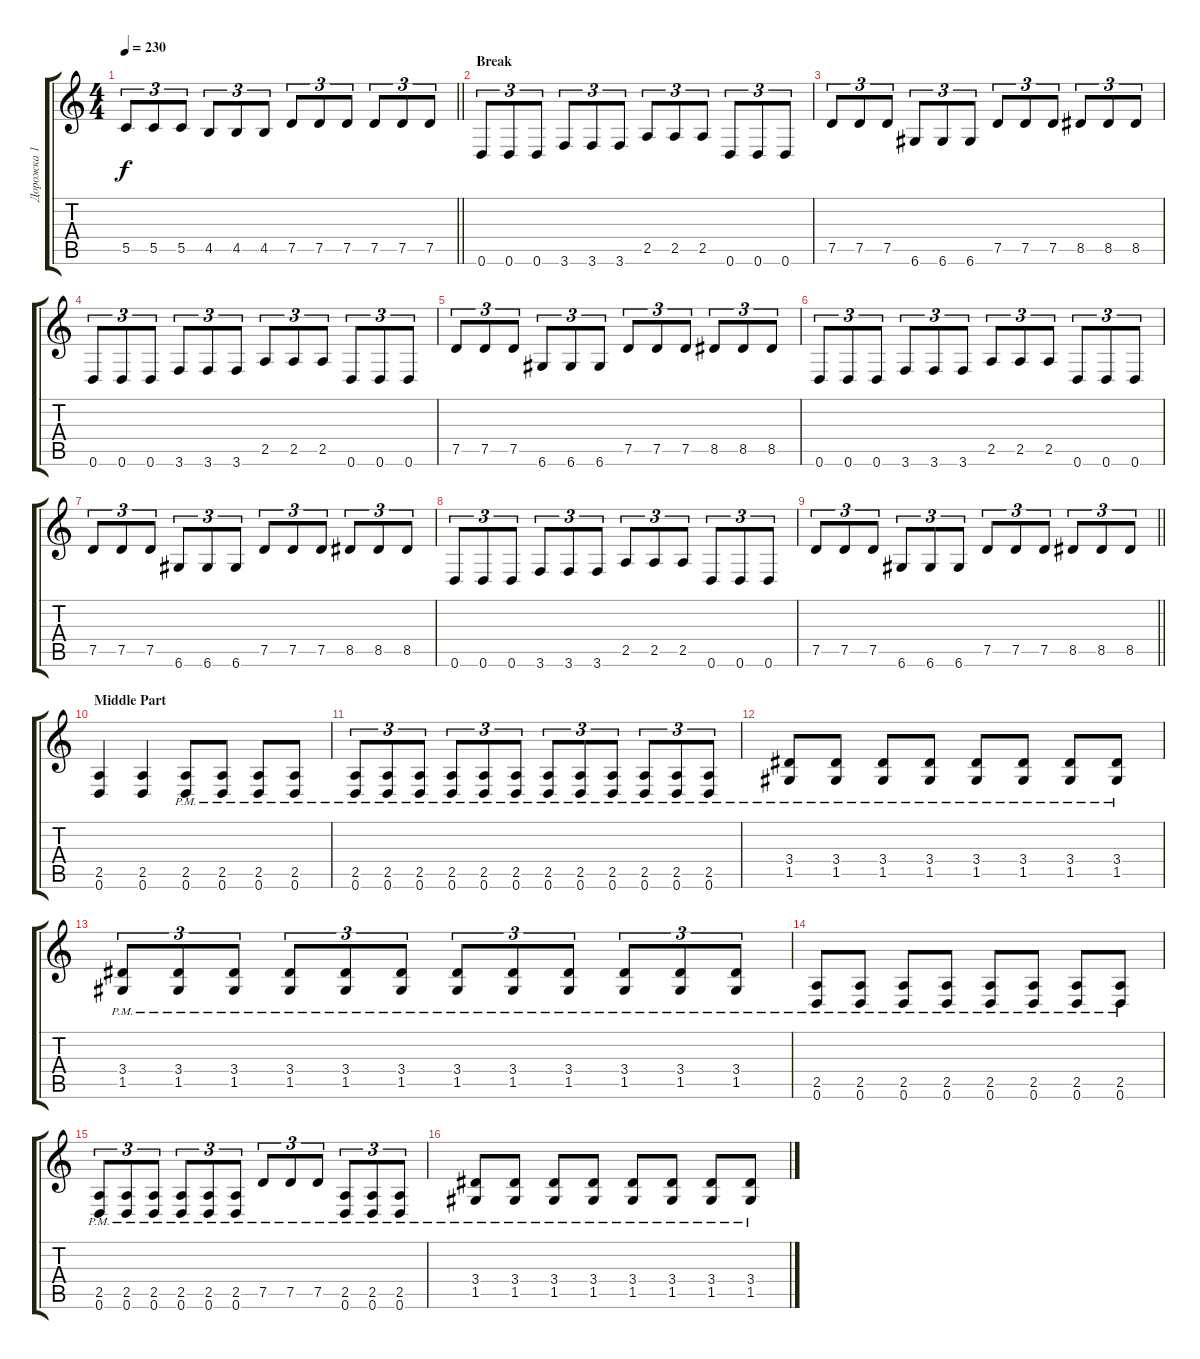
\track ("Дорожка 1" "Дорожка 1") {instrument distortionguitar}
\staff {score tabs}
\tuning (D4 A3 F3 C3 G2 D2) {hide}
\ts (4 4)
\tempo 230
\clef g2
\barLineRight lightlight
\ks c
5.5.8{tu (3 2) dy f} 5.5.8{tu (3 2)} 5.5.8{tu (3 2)} 4.5.8{tu (3 2)} 4.5.8{tu (3 2)} 4.5.8{tu (3 2)} 7.5.8{tu (3 2)} 7.5.8{tu (3 2)} 7.5.8{tu (3 2)} 7.5.8{tu (3 2)} 7.5.8{tu (3 2)} 7.5.8{tu (3 2)} |
\section ("" "Break")
0.6.8{tu (3 2)} 0.6.8{tu (3 2)} 0.6.8{tu (3 2)} 3.6.8{tu (3 2)} 3.6.8{tu (3 2)} 3.6.8{tu (3 2)} 2.5.8{tu (3 2)} 2.5.8{tu (3 2)} 2.5.8{tu (3 2)} 0.6.8{tu (3 2)} 0.6.8{tu (3 2)} 0.6.8{tu (3 2)} |
7.5.8{tu (3 2)} 7.5.8{tu (3 2)} 7.5.8{tu (3 2)} 6.6.8{tu (3 2)} 6.6.8{tu (3 2)} 6.6.8{tu (3 2)} 7.5.8{tu (3 2)} 7.5.8{tu (3 2)} 7.5.8{tu (3 2)} 8.5.8{tu (3 2)} 8.5.8{tu (3 2)} 8.5.8{tu (3 2)} |
0.6.8{tu (3 2)} 0.6.8{tu (3 2)} 0.6.8{tu (3 2)} 3.6.8{tu (3 2)} 3.6.8{tu (3 2)} 3.6.8{tu (3 2)} 2.5.8{tu (3 2)} 2.5.8{tu (3 2)} 2.5.8{tu (3 2)} 0.6.8{tu (3 2)} 0.6.8{tu (3 2)} 0.6.8{tu (3 2)} |
7.5.8{tu (3 2)} 7.5.8{tu (3 2)} 7.5.8{tu (3 2)} 6.6.8{tu (3 2)} 6.6.8{tu (3 2)} 6.6.8{tu (3 2)} 7.5.8{tu (3 2)} 7.5.8{tu (3 2)} 7.5.8{tu (3 2)} 8.5.8{tu (3 2)} 8.5.8{tu (3 2)} 8.5.8{tu (3 2)} |
0.6.8{tu (3 2)} 0.6.8{tu (3 2)} 0.6.8{tu (3 2)} 3.6.8{tu (3 2)} 3.6.8{tu (3 2)} 3.6.8{tu (3 2)} 2.5.8{tu (3 2)} 2.5.8{tu (3 2)} 2.5.8{tu (3 2)} 0.6.8{tu (3 2)} 0.6.8{tu (3 2)} 0.6.8{tu (3 2)} |
7.5.8{tu (3 2)} 7.5.8{tu (3 2)} 7.5.8{tu (3 2)} 6.6.8{tu (3 2)} 6.6.8{tu (3 2)} 6.6.8{tu (3 2)} 7.5.8{tu (3 2)} 7.5.8{tu (3 2)} 7.5.8{tu (3 2)} 8.5.8{tu (3 2)} 8.5.8{tu (3 2)} 8.5.8{tu (3 2)} |
0.6.8{tu (3 2)} 0.6.8{tu (3 2)} 0.6.8{tu (3 2)} 3.6.8{tu (3 2)} 3.6.8{tu (3 2)} 3.6.8{tu (3 2)} 2.5.8{tu (3 2)} 2.5.8{tu (3 2)} 2.5.8{tu (3 2)} 0.6.8{tu (3 2)} 0.6.8{tu (3 2)} 0.6.8{tu (3 2)} |
\barLineRight lightlight
7.5.8{tu (3 2)} 7.5.8{tu (3 2)} 7.5.8{tu (3 2)} 6.6.8{tu (3 2)} 6.6.8{tu (3 2)} 6.6.8{tu (3 2)} 7.5.8{tu (3 2)} 7.5.8{tu (3 2)} 7.5.8{tu (3 2)} 8.5.8{tu (3 2)} 8.5.8{tu (3 2)} 8.5.8{tu (3 2)} |
\section ("" "Middle Part")
(2.5 0.6).4 (2.5 0.6).4 (2.5{pm} 0.6{pm}).8 (2.5{pm} 0.6{pm}).8 (2.5{pm} 0.6{pm}).8 (2.5{pm} 0.6{pm}).8 |
(2.5{pm} 0.6{pm}).8{tu (3 2)} (2.5{pm} 0.6{pm}).8{tu (3 2)} (2.5{pm} 0.6{pm}).8{tu (3 2)} (2.5{pm} 0.6{pm}).8{tu (3 2)} (2.5{pm} 0.6{pm}).8{tu (3 2)} (2.5{pm} 0.6{pm}).8{tu (3 2)} (2.5{pm} 0.6{pm}).8{tu (3 2)} (2.5{pm} 0.6{pm}).8{tu (3 2)} (2.5{pm} 0.6{pm}).8{tu (3 2)} (2.5{pm} 0.6{pm}).8{tu (3 2)} (2.5{pm} 0.6{pm}).8{tu (3 2)} (2.5{pm} 0.6{pm}).8{tu (3 2)} |
(3.4{pm} 1.5{pm}).8 (3.4{pm} 1.5{pm}).8 (3.4{pm} 1.5{pm}).8 (3.4{pm} 1.5{pm}).8 (3.4{pm} 1.5{pm}).8 (3.4{pm} 1.5{pm}).8 (3.4{pm} 1.5{pm}).8 (3.4{pm} 1.5{pm}).8 |
(3.4{pm} 1.5{pm}).8{tu (3 2)} (3.4{pm} 1.5{pm}).8{tu (3 2)} (3.4{pm} 1.5{pm}).8{tu (3 2)} (3.4{pm} 1.5{pm}).8{tu (3 2)} (3.4{pm} 1.5{pm}).8{tu (3 2)} (3.4{pm} 1.5{pm}).8{tu (3 2)} (3.4{pm} 1.5{pm}).8{tu (3 2)} (3.4{pm} 1.5{pm}).8{tu (3 2)} (3.4{pm} 1.5{pm}).8{tu (3 2)} (3.4{pm} 1.5{pm}).8{tu (3 2)} (3.4{pm} 1.5{pm}).8{tu (3 2)} (3.4{pm} 1.5{pm}).8{tu (3 2)} |
(2.5{pm} 0.6{pm}).8 (2.5{pm} 0.6{pm}).8 (2.5{pm} 0.6{pm}).8 (2.5{pm} 0.6{pm}).8 (2.5{pm} 0.6{pm}).8 (2.5{pm} 0.6{pm}).8 (2.5{pm} 0.6{pm}).8 (2.5{pm} 0.6{pm}).8 |
(2.5{pm} 0.6{pm}).8{tu (3 2)} (2.5{pm} 0.6{pm}).8{tu (3 2)} (2.5{pm} 0.6{pm}).8{tu (3 2)} (2.5{pm} 0.6{pm}).8{tu (3 2)} (2.5{pm} 0.6{pm}).8{tu (3 2)} (2.5{pm} 0.6{pm}).8{tu (3 2)} 7.5{pm}.8{tu (3 2)} 7.5{pm}.8{tu (3 2)} 7.5{pm}.8{tu (3 2)} (2.5{pm} 0.6{pm}).8{tu (3 2)} (2.5{pm} 0.6{pm}).8{tu (3 2)} (2.5{pm} 0.6{pm}).8{tu (3 2)} |
(3.4{pm} 1.5{pm}).8 (3.4{pm} 1.5{pm}).8 (3.4{pm} 1.5{pm}).8 (3.4{pm} 1.5{pm}).8 (3.4{pm} 1.5{pm}).8 (3.4{pm} 1.5{pm}).8 (3.4{pm} 1.5{pm}).8 (3.4{pm} 1.5{pm}).8
